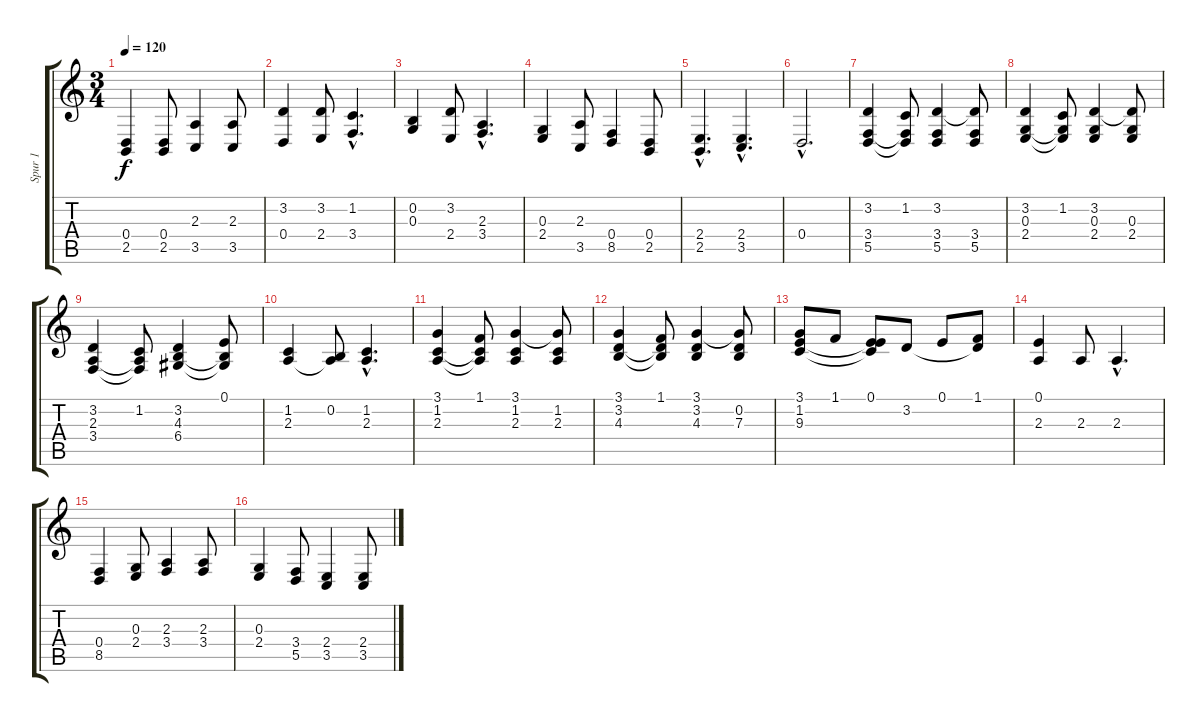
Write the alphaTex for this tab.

\track ("Spur 1" "Spur 1") {instrument electricpiano2}
\staff {score tabs}
\tuning (E4 B3 G3 D3 A2 E2) {hide}
\ts (3 4)
\tempo 120
\clef g2
\ks c
(0.4 2.5).4{dy f} (0.4 2.5).8 (2.3 3.5).4 (2.3 3.5).8 |
(3.2 0.4).4 (3.2 2.4).8 (1.2{hac} 3.4{hac}).4{d} |
(0.2 0.3).4 (3.2 2.4).8 (2.3{hac} 3.4{hac}).4{d} |
(0.3 2.4).4 (2.3 3.5).8 (0.4 8.5).4 (0.4 2.5).8 |
(2.4{hac} 2.5{hac}).4{d} (2.4{hac} 3.5{hac}).4{d} |
0.4{hac}.2{d} |
(3.2 3.4 5.5).4 (1.2 3.4{t} 5.5{t}).8 (3.2 3.4 5.5).4 (3.2{t} 3.4 5.5).8 |
(3.2 0.3 2.4).4 (1.2 0.3{t} 2.4{t}).8 (3.2 0.3 2.4).4 (3.2{t} 0.3 2.4).8 |
(3.2 2.3 3.4).4 (1.2 2.3{t} 3.4{t}).8 (3.2 4.3 6.4).4 (0.1 4.3{t} 6.4{t}).8 |
(1.2 2.3).4 (0.2 2.3{t}).8 (1.2{hac} 2.3{hac}).4{d} |
(3.1 1.2 2.3).4 (1.1 1.2{t} 2.3{t}).8 (3.1 1.2 2.3).4 (3.1{t} 1.2 2.3).8 |
(3.1 3.2 4.3).4 (1.1 3.2{t} 4.3{t}).8 (3.1 3.2 4.3).4 (3.1{t} 0.2 7.3).8 |
(3.1 1.2 9.3).8 1.1.8 (0.1 1.2{t} 9.3{t}).8 3.2.8 0.1.8 (1.1 3.2{t}).8 |
(0.1 2.3).4 2.3.8 2.3{hac}.4{d} |
(0.4 8.5).4 (0.3 2.4).8 (2.3 3.4).4 (2.3 3.4).8 |
(0.3 2.4).4 (3.4 5.5).8 (2.4 3.5).4 (2.4 3.5).8
